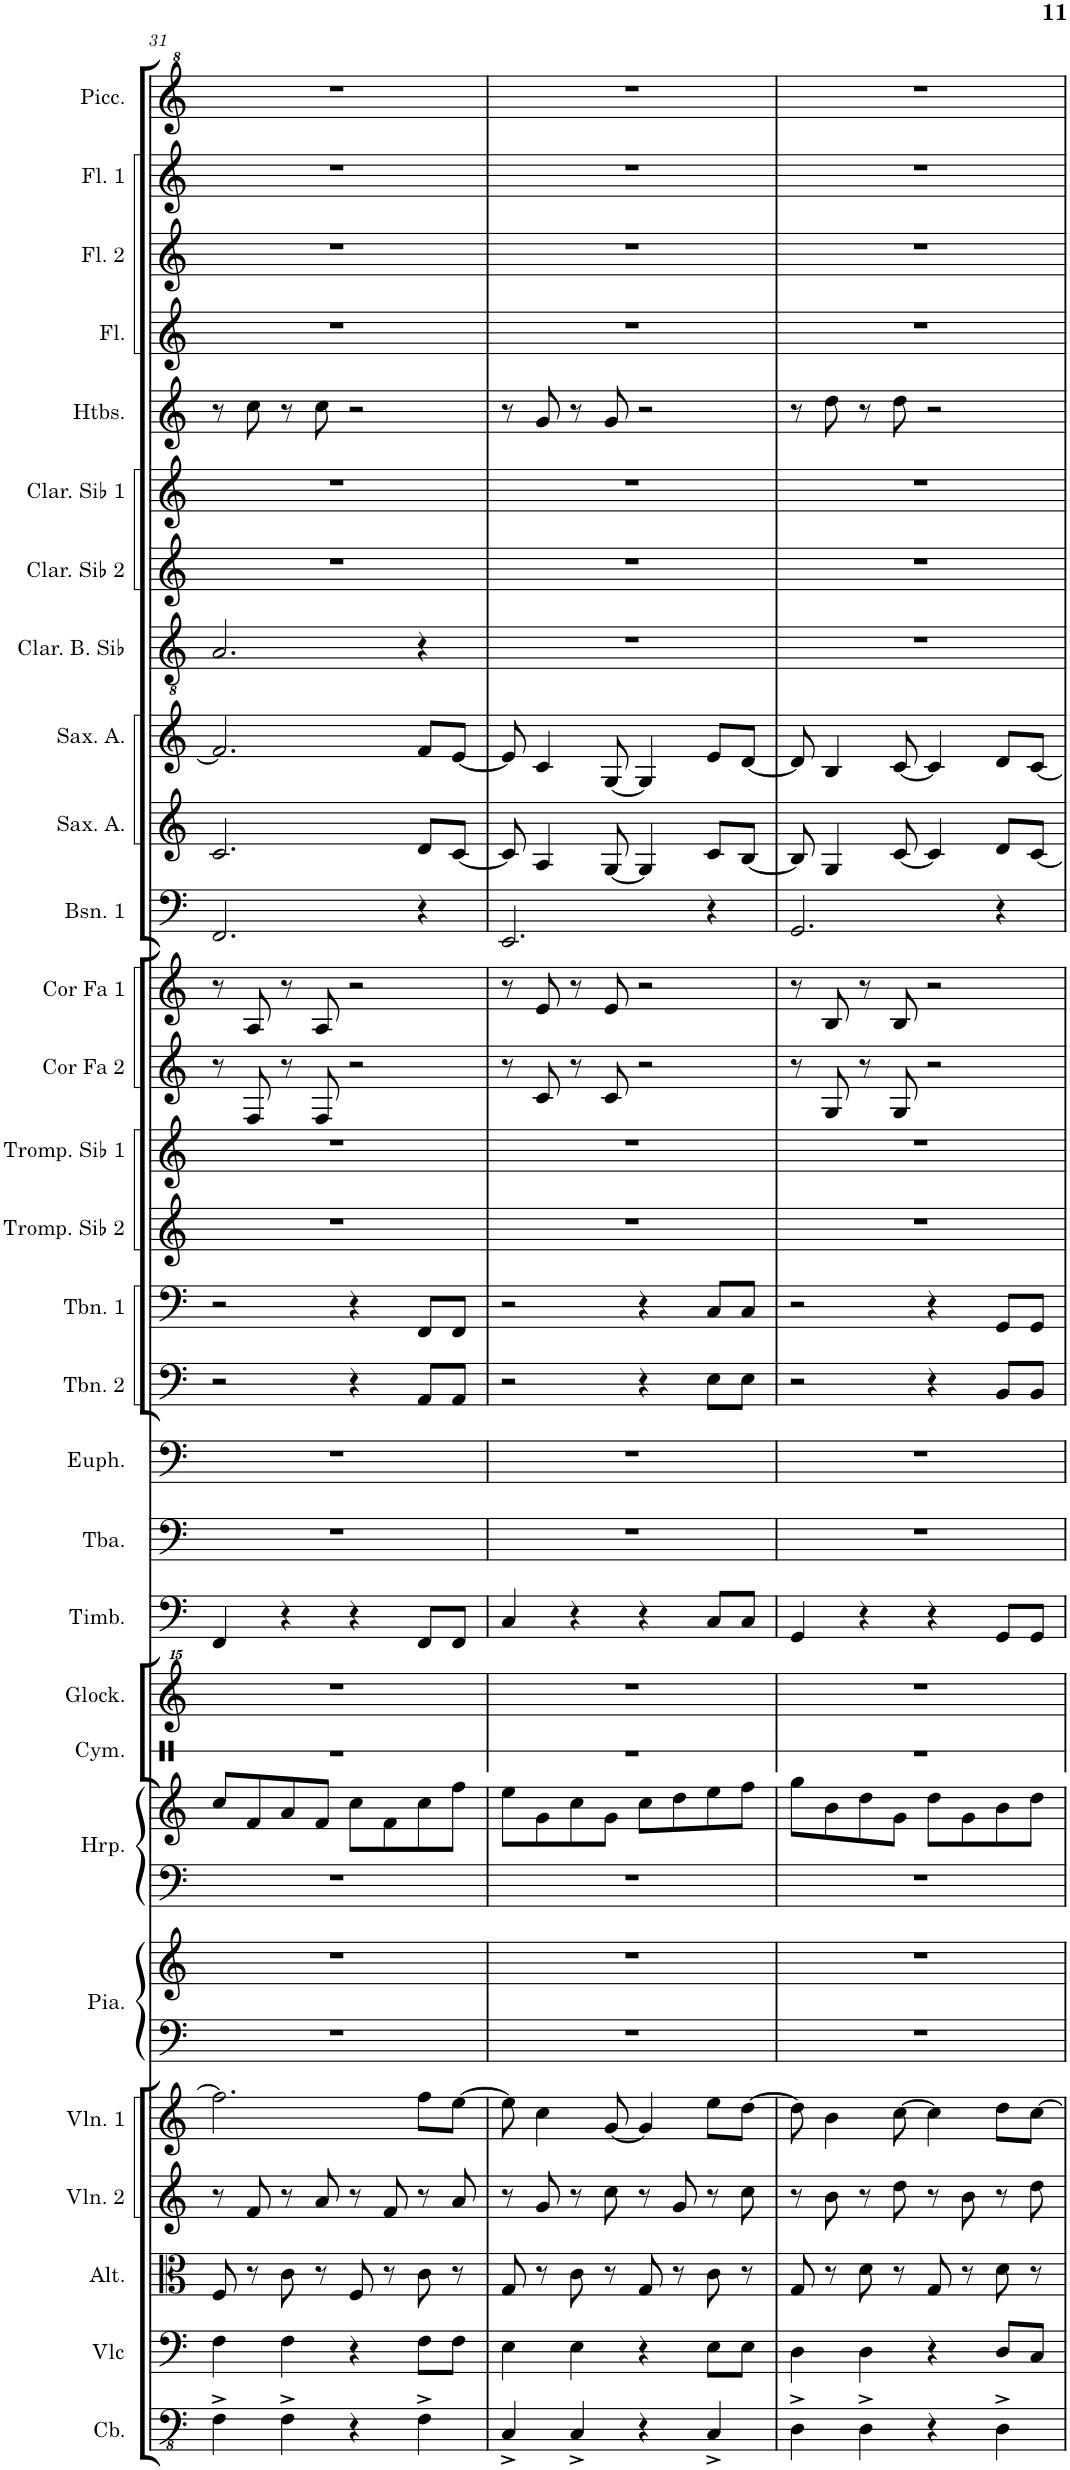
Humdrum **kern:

**kern	**kern	**kern	**kern	**kern	**kern	**kern	**kern	**kern	**kern	**kern	**kern	**kern	**kern	**kern	**kern	**kern	**kern	**kern	**kern	**kern	**kern	**kern	**kern	**kern	**kern	**kern	**kern	**kern	**kern	**kern
*part29	*part28	*part27	*part26	*part25	*part24	*part24	*part23	*part23	*part22	*part21	*part20	*part19	*part18	*part17	*part16	*part15	*part14	*part13	*part12	*part11	*part10	*part9	*part8	*part7	*part6	*part5	*part4	*part3	*part2	*part1
*staff31	*staff30	*staff29	*staff28	*staff27	*staff26	*staff25	*staff24	*staff23	*staff22	*staff21	*staff20	*staff19	*staff18	*staff17	*staff16	*staff15	*staff14	*staff13	*staff12	*staff11	*staff10	*staff9	*staff8	*staff7	*staff6	*staff5	*staff4	*staff3	*staff2	*staff1
*I"Contrebasse	*I"Violoncelle	*I"Alto	*I"Violon 2	*I"Violon 1	*I"Piano	*	*I"Harpe	*	*I"Cymbale	*I"Glockenspiel	*I"Timbales	*I"Tuba	*I"Euphonium	*I"Trombone 2	*I"Trombone 1	*I"Trompette en Sib 2	*I"Trompette en Sib 1	*I"Cor en Fa 2	*I"Cor en Fa 1	*I"Basson 1	*I"Saxophone Alto	*I"Saxophone Alto	*I"Clarinette Basse en Sib	*I"Clarinette en Sib 2	*I"Clarinette en Sib 1	*I"Hautbois	*I"Flûte 3	*I"Flûte 2	*I"Flûte 1	*I"Piccolo
*I'Cb.	*I'Vlc	*I'Alt.	*I'Vln. 2	*I'Vln. 1	*I'Pia.	*	*I'Hrp.	*	*I'Cym.	*I'Glock.	*I'Timb.	*I'Tba.	*I'Euph.	*I'Tbn. 2	*I'Tbn. 1	*I'Tromp. Sib 2	*I'Tromp. Sib 1	*I'Cor Fa 2	*I'Cor Fa 1	*I'Bsn. 1	*I'Sax. A.	*I'Sax. A.	*I'Clar. B. Sib	*I'Clar. Sib 2	*I'Clar. Sib 1	*I'Htbs.	*I'Fl.	*I'Fl. 2	*I'Fl. 1	*I'Picc.
!!LO:PB:g=z
*clefFv4	*clefF4	*clefC3	*clefG2	*clefG2	*clefF4	*clefG2	*clefF4	*clefG2	*clefX	*clefG^^2	*clefF4	*clefF4	*clefF4	*clefF4	*clefF4	*clefG2	*clefG2	*clefG2	*clefG2	*clefF4	*clefG2	*clefG2	*clefGv2	*clefG2	*clefG2	*clefG2	*clefG2	*clefG2	*clefG2	*clefG^2
*ITrd7c12	*	*	*	*	*	*	*	*	*	*	*	*	*	*	*	*ITrd1c2	*ITrd1c2	*ITrd4c7	*ITrd4c7	*	*ITrd5c9	*ITrd5c9	*ITrd8c14	*ITrd1c2	*ITrd1c2	*	*	*	*	*ITrd-7c-12
*k[]	*k[]	*k[]	*k[]	*k[]	*k[]	*k[]	*k[]	*k[]	*k[]	*k[]	*k[]	*k[]	*k[]	*k[]	*k[]	*k[]	*k[]	*k[]	*k[]	*k[]	*k[]	*k[]	*k[]	*k[]	*k[]	*k[]	*k[]	*k[]	*k[]	*k[]
*M4/4	*M4/4	*M4/4	*M4/4	*M4/4	*M4/4	*M4/4	*M4/4	*M4/4	*M4/4	*M4/4	*M4/4	*M4/4	*M4/4	*M4/4	*M4/4	*M4/4	*M4/4	*M4/4	*M4/4	*M4/4	*M4/4	*M4/4	*M4/4	*M4/4	*M4/4	*M4/4	*M4/4	*M4/4	*M4/4	*M4/4
*met(c)	*met(c)	*met(c)	*met(c)	*met(c)	*met(c)	*met(c)	*met(c)	*met(c)	*met(c)	*met(c)	*met(c)	*met(c)	*met(c)	*met(c)	*met(c)	*met(c)	*met(c)	*met(c)	*met(c)	*met(c)	*met(c)	*met(c)	*met(c)	*met(c)	*met(c)	*met(c)	*met(c)	*met(c)	*met(c)	*met(c)
=31	=31	=31	=31	=31	=31	=31	=31	=31	=31	=31	=31	=31	=31	=31	=31	=31	=31	=31	=31	=31	=31	=31	=31	=31	=31	=31	=31	=31	=31	=31
4FF^\	4F\	8F/	8r	2.ff\]	1r	1r	1r	8cc/L	1r	1r	4FF/	1r	1r	2r	2r	1r	1r	8r	8r	2.FF/	2.c/	2.f/]	2.A/	1r	1r	8r	1r	1r	1r	1r
.	.	8r	8f/	.	.	.	.	8f/	.	.	.	.	.	.	.	.	.	8F/	8A/	.	.	.	.	.	.	8cc\	.	.	.	.
4FF^\	4F\	8c\	8r	.	.	.	.	8a/	.	.	4r	.	.	.	.	.	.	8r	8r	.	.	.	.	.	.	8r	.	.	.	.
.	.	8r	8a/	.	.	.	.	8f/J	.	.	.	.	.	.	.	.	.	8F/	8A/	.	.	.	.	.	.	8cc\	.	.	.	.
4r	4r	8F/	8r	.	.	.	.	8cc\L	.	.	4r	.	.	4r	4r	.	.	2r	2r	.	.	.	.	.	.	2r	.	.	.	.
.	.	8r	8f/	.	.	.	.	8f\	.	.	.	.	.	.	.	.	.	.	.	.	.	.	.	.	.	.	.	.	.	.
4FF^\	8F\L	8c\	8r	8ff\L	.	.	.	8cc\	.	.	8FF/L	.	.	8AA/L	8FF/L	.	.	.	.	4r	8d/L	8f/L	4r	.	.	.	.	.	.	.
.	8F\J	8r	8a/	[8ee\J	.	.	.	8ff\J	.	.	8FF/J	.	.	8AA/J	8FF/J	.	.	.	.	.	[8c/J	[8e/J	.	.	.	.	.	.	.	.
=32	=32	=32	=32	=32	=32	=32	=32	=32	=32	=32	=32	=32	=32	=32	=32	=32	=32	=32	=32	=32	=32	=32	=32	=32	=32	=32	=32	=32	=32	=32
4CC^/	4E\	8G/	8r	8ee\]	1r	1r	1r	8ee\L	1r	1r	4C/	1r	1r	2r	2r	1r	1r	8r	8r	2.EE/	8c/]	8e/]	1r	1r	1r	8r	1r	1r	1r	1r
.	.	8r	8g/	4cc\	.	.	.	8g\	.	.	.	.	.	.	.	.	.	8c/	8e/	.	4A/	4c/	.	.	.	8g/	.	.	.	.
4CC^/	4E\	8c\	8r	.	.	.	.	8cc\	.	.	4r	.	.	.	.	.	.	8r	8r	.	.	.	.	.	.	8r	.	.	.	.
.	.	8r	8cc\	[8g/	.	.	.	8g\J	.	.	.	.	.	.	.	.	.	8c/	8e/	.	[8G/	[8G/	.	.	.	8g/	.	.	.	.
4r	4r	8G/	8r	4g/]	.	.	.	8cc\L	.	.	4r	.	.	4r	4r	.	.	2r	2r	.	4G/]	4G/]	.	.	.	2r	.	.	.	.
.	.	8r	8g/	.	.	.	.	8dd\	.	.	.	.	.	.	.	.	.	.	.	.	.	.	.	.	.	.	.	.	.	.
4CC^/	8E\L	8c\	8r	8ee\L	.	.	.	8ee\	.	.	8C/L	.	.	8E\L	8C/L	.	.	.	.	4r	8c/L	8e/L	.	.	.	.	.	.	.	.
.	8E\J	8r	8cc\	[8dd\J	.	.	.	8ff\J	.	.	8C/J	.	.	8E\J	8C/J	.	.	.	.	.	[8B/J	[8d/J	.	.	.	.	.	.	.	.
=33	=33	=33	=33	=33	=33	=33	=33	=33	=33	=33	=33	=33	=33	=33	=33	=33	=33	=33	=33	=33	=33	=33	=33	=33	=33	=33	=33	=33	=33	=33
4DD^\	4D\	8G/	8r	8dd\]	1r	1r	1r	8gg\L	1r	1r	4GG/	1r	1r	2r	2r	1r	1r	8r	8r	2.GG/	8B/]	8d/]	1r	1r	1r	8r	1r	1r	1r	1r
.	.	8r	8b\	4b\	.	.	.	8b\	.	.	.	.	.	.	.	.	.	8G/	8B/	.	4G/	4B/	.	.	.	8dd\	.	.	.	.
4DD^\	4D\	8d\	8r	.	.	.	.	8dd\	.	.	4r	.	.	.	.	.	.	8r	8r	.	.	.	.	.	.	8r	.	.	.	.
.	.	8r	8dd\	[8cc\	.	.	.	8g\J	.	.	.	.	.	.	.	.	.	8G/	8B/	.	[8c/	[8c/	.	.	.	8dd\	.	.	.	.
4r	4r	8G/	8r	4cc\]	.	.	.	8dd\L	.	.	4r	.	.	4r	4r	.	.	2r	2r	.	4c/]	4c/]	.	.	.	2r	.	.	.	.
.	.	8r	8b\	.	.	.	.	8g\	.	.	.	.	.	.	.	.	.	.	.	.	.	.	.	.	.	.	.	.	.	.
4DD^\	8D/L	8d\	8r	8dd\L	.	.	.	8b\	.	.	8GG/L	.	.	8BB/L	8GG/L	.	.	.	.	4r	8d/L	8d/L	.	.	.	.	.	.	.	.
.	8C/J	8r	8dd\	[8cc\J	.	.	.	8dd\J	.	.	8GG/J	.	.	8BB/J	8GG/J	.	.	.	.	.	[8c/J	[8c/J	.	.	.	.	.	.	.	.
=	=	=	=	=	=	=	=	=	=	=	=	=	=	=	=	=	=	=	=	=	=	=	=	=	=	=	=	=	=	=
*-	*-	*-	*-	*-	*-	*-	*-	*-	*-	*-	*-	*-	*-	*-	*-	*-	*-	*-	*-	*-	*-	*-	*-	*-	*-	*-	*-	*-	*-	*-
